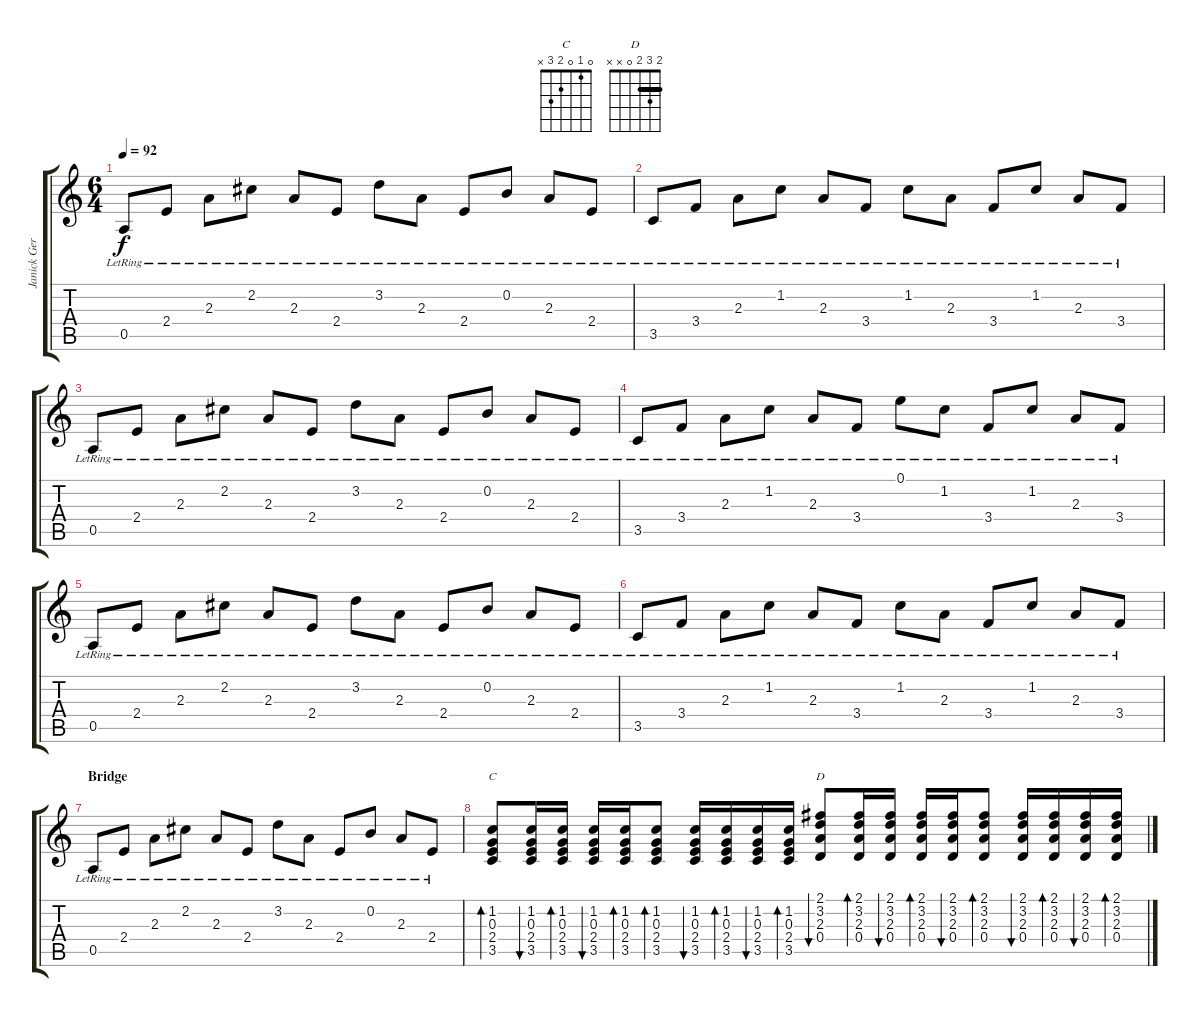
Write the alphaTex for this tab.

\track ("Janick Gers" "Janick Ger") {instrument acousticguitarsteel}
\staff {score tabs}
\tuning (E4 B3 G3 D3 A2 E2) {hide}
\chord ("C" 0 1 0 2 3 x)
\chord ("D" 2 3 2 0 x x) {barre 2}
\ts (6 4)
\tempo 92
\clef g2
\ks c
0.5{lr}.8{dy f} 2.4{lr}.8 2.3{lr}.8 2.2{lr}.8 2.3{lr}.8 2.4{lr}.8 3.2{lr}.8 2.3{lr}.8 2.4{lr}.8 0.2{lr}.8 2.3{lr}.8 2.4{lr}.8 |
3.5{lr}.8 3.4{lr}.8 2.3{lr}.8 1.2{lr}.8 2.3{lr}.8 3.4{lr}.8 1.2{lr}.8 2.3{lr}.8 3.4{lr}.8 1.2{lr}.8 2.3{lr}.8 3.4{lr}.8 |
0.5{lr}.8 2.4{lr}.8 2.3{lr}.8 2.2{lr}.8 2.3{lr}.8 2.4{lr}.8 3.2{lr}.8 2.3{lr}.8 2.4{lr}.8 0.2{lr}.8 2.3{lr}.8 2.4{lr}.8 |
3.5{lr}.8 3.4{lr}.8 2.3{lr}.8 1.2{lr}.8 2.3{lr}.8 3.4{lr}.8 0.1{lr}.8 1.2{lr}.8 3.4{lr}.8 1.2{lr}.8 2.3{lr}.8 3.4{lr}.8 |
0.5{lr}.8 2.4{lr}.8 2.3{lr}.8 2.2{lr}.8 2.3{lr}.8 2.4{lr}.8 3.2{lr}.8 2.3{lr}.8 2.4{lr}.8 0.2{lr}.8 2.3{lr}.8 2.4{lr}.8 |
3.5{lr}.8 3.4{lr}.8 2.3{lr}.8 1.2{lr}.8 2.3{lr}.8 3.4{lr}.8 1.2{lr}.8 2.3{lr}.8 3.4{lr}.8 1.2{lr}.8 2.3{lr}.8 3.4{lr}.8 |
\section ("" "Bridge")
0.5{lr}.8 2.4{lr}.8 2.3{lr}.8 2.2{lr}.8 2.3{lr}.8 2.4{lr}.8 3.2{lr}.8 2.3{lr}.8 2.4{lr}.8 0.2{lr}.8 2.3{lr}.8 2.4{lr}.8 |
(1.2 0.3 2.4 3.5).8{bd 60 ch "C" volume 9} (1.2 0.3 2.4 3.5).16{bu 60} (1.2 0.3 2.4 3.5).16{bd 60} (1.2 0.3 2.4 3.5).16{bu 60} (1.2 0.3 2.4 3.5).16{bd 60} (1.2 0.3 2.4 3.5).8{bd 60} (1.2 0.3 2.4 3.5).16{bu 60} (1.2 0.3 2.4 3.5).16{bd 60} (1.2 0.3 2.4 3.5).16{bu 60} (1.2 0.3 2.4 3.5).16{bd 60} (2.1 3.2 2.3 0.4).8{bu 60 ch "D"} (2.1 3.2 2.3 0.4).16{bd 60} (2.1 3.2 2.3 0.4).16{bu 60} (2.1 3.2 2.3 0.4).16{bd 60} (2.1 3.2 2.3 0.4).16{bu 60} (2.1 3.2 2.3 0.4).8{bd 60} (2.1 3.2 2.3 0.4).16{bu 60} (2.1 3.2 2.3 0.4).16{bd 60} (2.1 3.2 2.3 0.4).16{bu 60} (2.1 3.2 2.3 0.4).16{bd 60}
